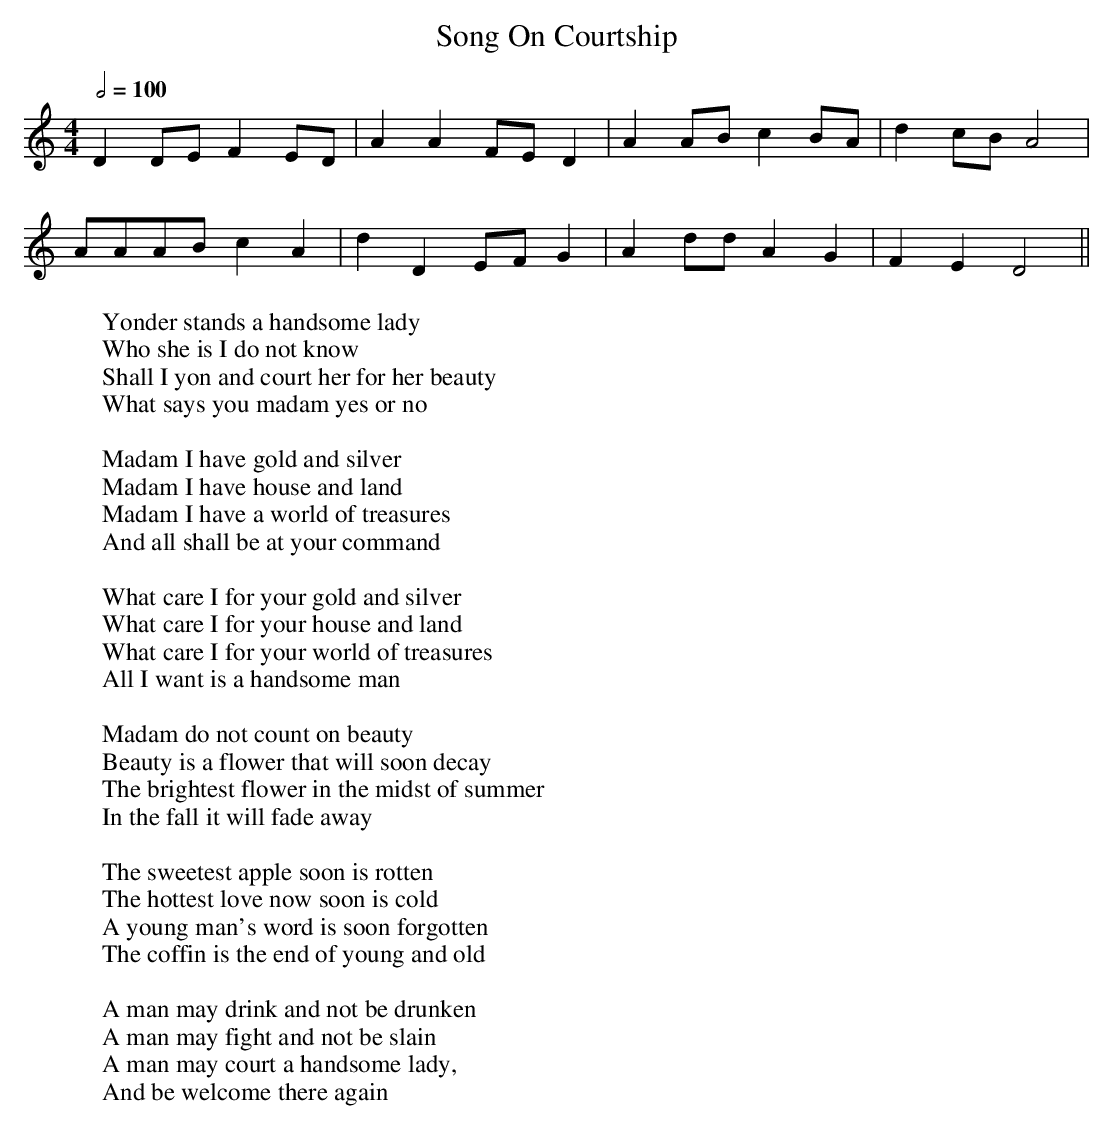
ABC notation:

X:1
T:Song On Courtship
M:4/4
L:1/8
Q:2/4=100
W:Yonder stands a handsome lady
W:Who she is I do not know
W:Shall I yon and court her for her beauty
W:What says you madam yes or no
W:
W:Madam I have gold and silver
W:Madam I have house and land
W:Madam I have a world of treasures
W:And all shall be at your command
W:
W:What care I for your gold and silver
W:What care I for your house and land
W:What care I for your world of treasures
W:All I want is a handsome man
W:
W:Madam do not count on beauty
W:Beauty is a flower that will soon decay
W:The brightest flower in the midst of summer
W:In the fall it will fade away
W:
W:The sweetest apple soon is rotten
W:The hottest love now soon is cold
W:A young man's word is soon forgotten
W:The coffin is the end of young and old
W:
W:A man may drink and not be drunken
W:A man may fight and not be slain
W:A man may court a handsome lady,
W:And be welcome there again
K:C
D2D-E F2E-D|A2A2 F-ED2|A2A-B c2B-A|d2c-B A4|
AAAB c2A2|d2D2 E-FG2|A2dd A2G2|F2E2 D4||
